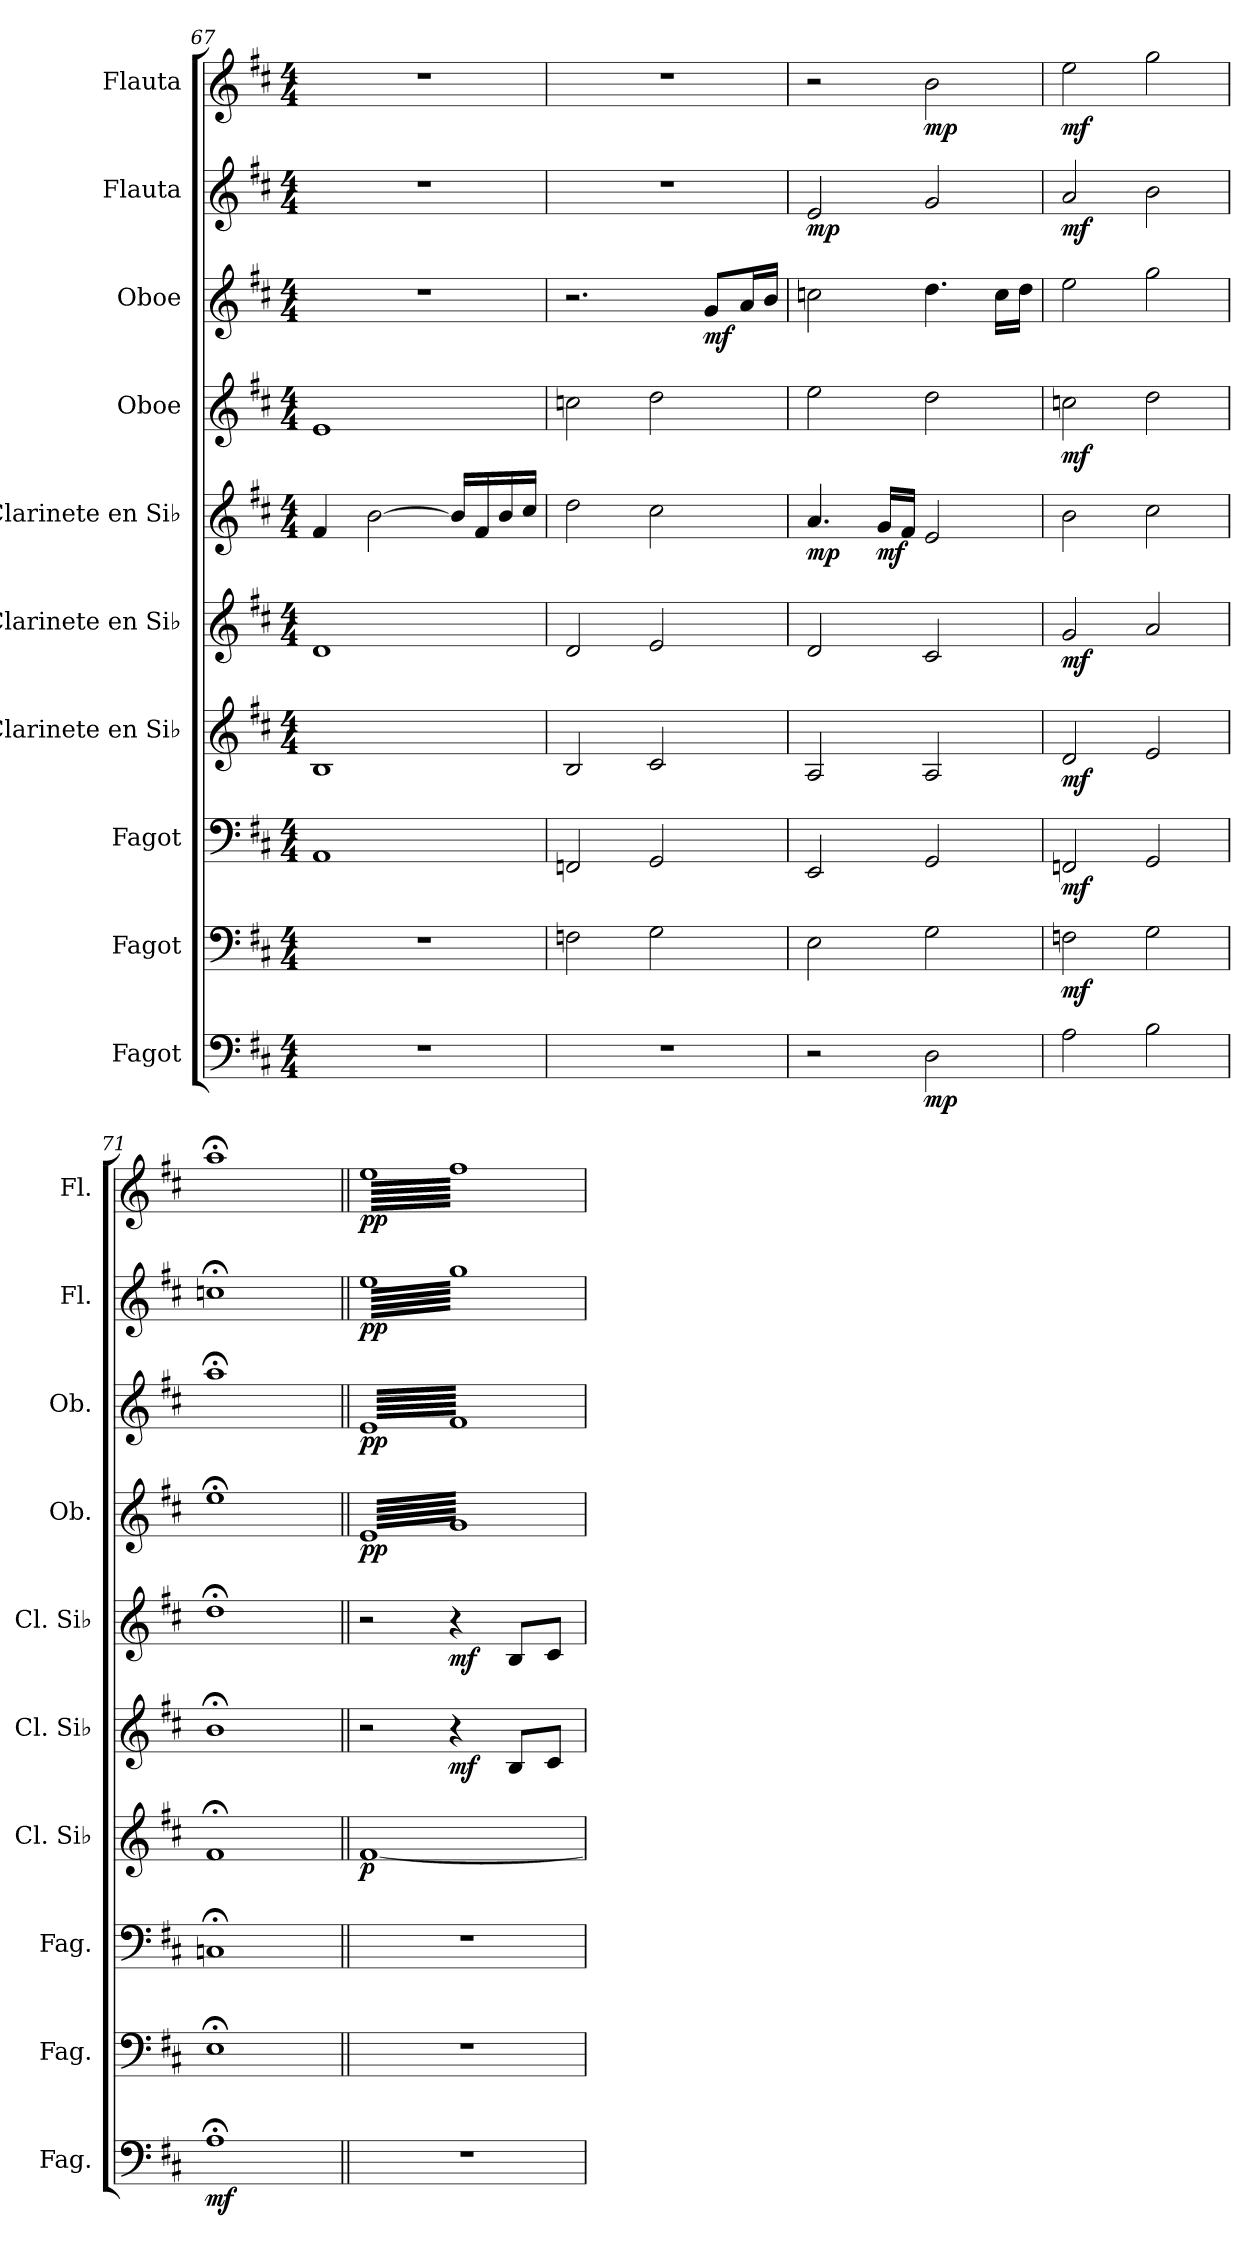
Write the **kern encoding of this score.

**kern	**dynam	**kern	**dynam	**kern	**dynam	**kern	**dynam	**kern	**dynam	**kern	**dynam	**kern	**dynam	**kern	**dynam	**kern	**dynam	**kern	**dynam
*part10	*part10	*part9	*part9	*part8	*part8	*part7	*part7	*part6	*part6	*part5	*part5	*part4	*part4	*part3	*part3	*part2	*part2	*part1	*part1
*staff10	*staff10	*staff9	*staff9	*staff8	*staff8	*staff7	*staff7	*staff6	*staff6	*staff5	*staff5	*staff4	*staff4	*staff3	*staff3	*staff2	*staff2	*staff1	*staff1
*I"Fagot	*	*I"Fagot	*	*I"Fagot	*	*I"Clarinete en Si♭	*	*I"Clarinete en Si♭	*	*I"Clarinete en Si♭	*	*I"Oboe	*	*I"Oboe	*	*I"Flauta	*	*I"Flauta	*
*I'Fag.	*	*I'Fag.	*	*I'Fag.	*	*I'Cl. Si♭	*	*I'Cl. Si♭	*	*I'Cl. Si♭	*	*I'Ob.	*	*I'Ob.	*	*I'Fl.	*	*I'Fl.	*
*clefF4	*	*clefF4	*	*clefF4	*	*clefG2	*	*clefG2	*	*clefG2	*	*clefG2	*	*clefG2	*	*clefG2	*	*clefG2	*
*	*	*	*	*	*	*ITrd1c2	*	*ITrd1c2	*	*ITrd1c2	*	*	*	*	*	*	*	*	*
*k[f#c#]	*	*k[f#c#]	*	*k[f#c#]	*	*k[]	*	*k[]	*	*k[]	*	*k[f#c#]	*	*k[f#c#]	*	*k[f#c#]	*	*k[f#c#]	*
*M4/4	*	*M4/4	*	*M4/4	*	*M4/4	*	*M4/4	*	*M4/4	*	*M4/4	*	*M4/4	*	*M4/4	*	*M4/4	*
=67	=67	=67	=67	=67	=67	=67	=67	=67	=67	=67	=67	=67	=67	=67	=67	=67	=67	=67	=67
1r	.	1r	.	1AA	.	1A	.	1c	.	4e/	.	1e	.	1r	.	1r	.	1r	.
.	.	.	.	.	.	.	.	.	.	[2a\	.	.	.	.	.	.	.	.	.
.	.	.	.	.	.	.	.	.	.	16a/LL]	.	.	.	.	.	.	.	.	.
.	.	.	.	.	.	.	.	.	.	16e/	.	.	.	.	.	.	.	.	.
.	.	.	.	.	.	.	.	.	.	16a/	.	.	.	.	.	.	.	.	.
.	.	.	.	.	.	.	.	.	.	16b/JJ	.	.	.	.	.	.	.	.	.
=68	=68	=68	=68	=68	=68	=68	=68	=68	=68	=68	=68	=68	=68	=68	=68	=68	=68	=68	=68
1r	.	2Fn\	.	2FFn/	.	2A/	.	2c/	.	2cc\	.	2ccn\	.	2.r	.	1r	.	1r	.
.	.	2G\	.	2GG/	.	2B/	.	2d/	.	2b\	.	2dd\	.	.	.	.	.	.	.
!	!	!	!	!	!	!	!	!	!	!	!	!	!	!	!LO:DY:b	!	!	!	!
.	.	.	.	.	.	.	.	.	.	.	.	.	.	8g/L	mf	.	.	.	.
.	.	.	.	.	.	.	.	.	.	.	.	.	.	16a/L	.	.	.	.	.
.	.	.	.	.	.	.	.	.	.	.	.	.	.	16b/JJ	.	.	.	.	.
=69	=69	=69	=69	=69	=69	=69	=69	=69	=69	=69	=69	=69	=69	=69	=69	=69	=69	=69	=69
!	!	!	!	!	!	!	!	!	!	!	!LO:DY:b	!	!	!	!	!	!LO:DY:b	!	!
2r	.	2E\	.	2EE/	.	2G/	.	2c/	.	4.g/	mp	2ee\	.	2ccn\	.	2e/	mp	2r	.
!	!	!	!	!	!	!	!	!	!	!	!LO:DY:b	!	!	!	!	!	!	!	!
.	.	.	.	.	.	.	.	.	.	16f/LL	mf	.	.	.	.	.	.	.	.
.	.	.	.	.	.	.	.	.	.	16e/JJ	.	.	.	.	.	.	.	.	.
!	!LO:DY:b	!	!	!	!	!	!	!	!	!	!	!	!	!	!	!	!	!	!LO:DY:b
2D\	mp	2G\	.	2GG/	.	2G/	.	2B/	.	2d/	.	2dd\	.	4.dd\	.	2g/	.	2b\	mp
.	.	.	.	.	.	.	.	.	.	.	.	.	.	16cc\LL	.	.	.	.	.
.	.	.	.	.	.	.	.	.	.	.	.	.	.	16dd\JJ	.	.	.	.	.
=70	=70	=70	=70	=70	=70	=70	=70	=70	=70	=70	=70	=70	=70	=70	=70	=70	=70	=70	=70
!	!	!	!LO:DY:b	!	!LO:DY:b	!	!LO:DY:b	!	!LO:DY:b	!	!	!	!LO:DY:b	!	!	!	!LO:DY:b	!	!LO:DY:b
2A\	.	2Fn\	mf	2FFn/	mf	2c/	mf	2f/	mf	2a\	.	2ccn\	mf	2ee\	.	2a/	mf	2ee\	mf
2B\	.	2G\	.	2GG/	.	2d/	.	2g/	.	2b\	.	2dd\	.	2gg\	.	2b\	.	2gg\	.
=71	=71	=71	=71	=71	=71	=71	=71	=71	=71	=71	=71	=71	=71	=71	=71	=71	=71	=71	=71
!	!LO:DY:b	!	!	!	!	!	!	!	!	!	!	!	!	!	!	!	!	!	!
1A;<	mf	1E;<	.	1Cn;<	.	1e;<	.	1a;<	.	1cc;<	.	1ee;<	.	1aa;<	.	1ccn;<	.	1aa;<	.
=72||	=72||	=72||	=72||	=72||	=72||	=72||	=72||	=72||	=72||	=72||	=72||	=72||	=72||	=72||	=72||	=72||	=72||	=72||	=72||
!	!	!	!	!	!	!	!LO:DY:b	!	!	!	!	!	!LO:DY:b	!	!LO:DY:b	!	!LO:DY:b	!	!LO:DY:b
*	*	*	*	*	*	*	*	*	*	*	*	*tremolo	*	*	*	*	*	*	*
*	*	*	*	*	*	*	*	*	*	*	*	*	*	*tremolo	*	*	*	*	*
*	*	*	*	*	*	*	*	*	*	*	*	*	*	*	*	*tremolo	*	*	*
*	*	*	*	*	*	*	*	*	*	*	*	*	*	*	*	*	*	*tremolo	*
1r	.	1r	.	1r	.	[1e	p	2r	.	2r	.	64eLLLL	pp	64eLLLL	pp	64eeLLLL	pp	64eeLLLL	pp
.	.	.	.	.	.	.	.	.	.	.	.	64g	.	64f#	.	64gg	.	64ff#	.
.	.	.	.	.	.	.	.	.	.	.	.	64e	.	64e	.	64ee	.	64ee	.
.	.	.	.	.	.	.	.	.	.	.	.	64g	.	64f#	.	64gg	.	64ff#	.
.	.	.	.	.	.	.	.	.	.	.	.	64e	.	64e	.	64ee	.	64ee	.
.	.	.	.	.	.	.	.	.	.	.	.	64g	.	64f#	.	64gg	.	64ff#	.
.	.	.	.	.	.	.	.	.	.	.	.	64e	.	64e	.	64ee	.	64ee	.
.	.	.	.	.	.	.	.	.	.	.	.	64g	.	64f#	.	64gg	.	64ff#	.
.	.	.	.	.	.	.	.	.	.	.	.	64e	.	64e	.	64ee	.	64ee	.
.	.	.	.	.	.	.	.	.	.	.	.	64g	.	64f#	.	64gg	.	64ff#	.
.	.	.	.	.	.	.	.	.	.	.	.	64e	.	64e	.	64ee	.	64ee	.
.	.	.	.	.	.	.	.	.	.	.	.	64g	.	64f#	.	64gg	.	64ff#	.
.	.	.	.	.	.	.	.	.	.	.	.	64e	.	64e	.	64ee	.	64ee	.
.	.	.	.	.	.	.	.	.	.	.	.	64g	.	64f#	.	64gg	.	64ff#	.
.	.	.	.	.	.	.	.	.	.	.	.	64e	.	64e	.	64ee	.	64ee	.
.	.	.	.	.	.	.	.	.	.	.	.	64g	.	64f#	.	64gg	.	64ff#	.
.	.	.	.	.	.	.	.	.	.	.	.	64e	.	64e	.	64ee	.	64ee	.
.	.	.	.	.	.	.	.	.	.	.	.	64g	.	64f#	.	64gg	.	64ff#	.
.	.	.	.	.	.	.	.	.	.	.	.	64e	.	64e	.	64ee	.	64ee	.
.	.	.	.	.	.	.	.	.	.	.	.	64g	.	64f#	.	64gg	.	64ff#	.
.	.	.	.	.	.	.	.	.	.	.	.	64e	.	64e	.	64ee	.	64ee	.
.	.	.	.	.	.	.	.	.	.	.	.	64g	.	64f#	.	64gg	.	64ff#	.
.	.	.	.	.	.	.	.	.	.	.	.	64e	.	64e	.	64ee	.	64ee	.
.	.	.	.	.	.	.	.	.	.	.	.	64g	.	64f#	.	64gg	.	64ff#	.
.	.	.	.	.	.	.	.	.	.	.	.	64e	.	64e	.	64ee	.	64ee	.
.	.	.	.	.	.	.	.	.	.	.	.	64g	.	64f#	.	64gg	.	64ff#	.
.	.	.	.	.	.	.	.	.	.	.	.	64e	.	64e	.	64ee	.	64ee	.
.	.	.	.	.	.	.	.	.	.	.	.	64g	.	64f#	.	64gg	.	64ff#	.
.	.	.	.	.	.	.	.	.	.	.	.	64e	.	64e	.	64ee	.	64ee	.
.	.	.	.	.	.	.	.	.	.	.	.	64g	.	64f#	.	64gg	.	64ff#	.
.	.	.	.	.	.	.	.	.	.	.	.	64e	.	64e	.	64ee	.	64ee	.
.	.	.	.	.	.	.	.	.	.	.	.	64g	.	64f#	.	64gg	.	64ff#	.
!	!	!	!	!	!	!	!	!	!LO:DY:b	!	!LO:DY:b	!	!	!	!	!	!	!	!
.	.	.	.	.	.	.	.	4r	mf	4r	mf	64e	.	64e	.	64ee	.	64ee	.
.	.	.	.	.	.	.	.	.	.	.	.	64g	.	64f#	.	64gg	.	64ff#	.
.	.	.	.	.	.	.	.	.	.	.	.	64e	.	64e	.	64ee	.	64ee	.
.	.	.	.	.	.	.	.	.	.	.	.	64g	.	64f#	.	64gg	.	64ff#	.
.	.	.	.	.	.	.	.	.	.	.	.	64e	.	64e	.	64ee	.	64ee	.
.	.	.	.	.	.	.	.	.	.	.	.	64g	.	64f#	.	64gg	.	64ff#	.
.	.	.	.	.	.	.	.	.	.	.	.	64e	.	64e	.	64ee	.	64ee	.
.	.	.	.	.	.	.	.	.	.	.	.	64g	.	64f#	.	64gg	.	64ff#	.
.	.	.	.	.	.	.	.	.	.	.	.	64e	.	64e	.	64ee	.	64ee	.
.	.	.	.	.	.	.	.	.	.	.	.	64g	.	64f#	.	64gg	.	64ff#	.
.	.	.	.	.	.	.	.	.	.	.	.	64e	.	64e	.	64ee	.	64ee	.
.	.	.	.	.	.	.	.	.	.	.	.	64g	.	64f#	.	64gg	.	64ff#	.
.	.	.	.	.	.	.	.	.	.	.	.	64e	.	64e	.	64ee	.	64ee	.
.	.	.	.	.	.	.	.	.	.	.	.	64g	.	64f#	.	64gg	.	64ff#	.
.	.	.	.	.	.	.	.	.	.	.	.	64e	.	64e	.	64ee	.	64ee	.
.	.	.	.	.	.	.	.	.	.	.	.	64g	.	64f#	.	64gg	.	64ff#	.
.	.	.	.	.	.	.	.	8A/L	.	8A/L	.	64e	.	64e	.	64ee	.	64ee	.
.	.	.	.	.	.	.	.	.	.	.	.	64g	.	64f#	.	64gg	.	64ff#	.
.	.	.	.	.	.	.	.	.	.	.	.	64e	.	64e	.	64ee	.	64ee	.
.	.	.	.	.	.	.	.	.	.	.	.	64g	.	64f#	.	64gg	.	64ff#	.
.	.	.	.	.	.	.	.	.	.	.	.	64e	.	64e	.	64ee	.	64ee	.
.	.	.	.	.	.	.	.	.	.	.	.	64g	.	64f#	.	64gg	.	64ff#	.
.	.	.	.	.	.	.	.	.	.	.	.	64e	.	64e	.	64ee	.	64ee	.
.	.	.	.	.	.	.	.	.	.	.	.	64g	.	64f#	.	64gg	.	64ff#	.
.	.	.	.	.	.	.	.	8B/J	.	8B/J	.	64e	.	64e	.	64ee	.	64ee	.
.	.	.	.	.	.	.	.	.	.	.	.	64g	.	64f#	.	64gg	.	64ff#	.
.	.	.	.	.	.	.	.	.	.	.	.	64e	.	64e	.	64ee	.	64ee	.
.	.	.	.	.	.	.	.	.	.	.	.	64g	.	64f#	.	64gg	.	64ff#	.
.	.	.	.	.	.	.	.	.	.	.	.	64e	.	64e	.	64ee	.	64ee	.
.	.	.	.	.	.	.	.	.	.	.	.	64g	.	64f#	.	64gg	.	64ff#	.
.	.	.	.	.	.	.	.	.	.	.	.	64e	.	64e	.	64ee	.	64ee	.
.	.	.	.	.	.	.	.	.	.	.	.	64gJJJJ	.	64f#JJJJ	.	64ggJJJJ	.	64ff#JJJJ	.
*	*	*	*	*	*	*	*	*	*	*	*	*	*	*	*	*	*	*Xtremolo	*
*	*	*	*	*	*	*	*	*	*	*	*	*	*	*	*	*Xtremolo	*	*	*
*	*	*	*	*	*	*	*	*	*	*	*	*	*	*Xtremolo	*	*	*	*	*
*	*	*	*	*	*	*	*	*	*	*	*	*Xtremolo	*	*	*	*	*	*	*
.	.	.	.	.	.	.	.	.	.	.	.	.	.	.	.	.	.	.	.
.	.	.	.	.	.	.	.	.	.	.	.	.	.	.	.	.	.	.	.
.	.	.	.	.	.	.	.	.	.	.	.	.	.	.	.	.	.	.	.
.	.	.	.	.	.	.	.	.	.	.	.	.	.	.	.	.	.	.	.
.	.	.	.	.	.	.	.	.	.	.	.	.	.	.	.	.	.	.	.
.	.	.	.	.	.	.	.	.	.	.	.	.	.	.	.	.	.	.	.
.	.	.	.	.	.	.	.	.	.	.	.	.	.	.	.	.	.	.	.
.	.	.	.	.	.	.	.	.	.	.	.	.	.	.	.	.	.	.	.
.	.	.	.	.	.	.	.	.	.	.	.	.	.	.	.	.	.	.	.
.	.	.	.	.	.	.	.	.	.	.	.	.	.	.	.	.	.	.	.
.	.	.	.	.	.	.	.	.	.	.	.	.	.	.	.	.	.	.	.
.	.	.	.	.	.	.	.	.	.	.	.	.	.	.	.	.	.	.	.
.	.	.	.	.	.	.	.	.	.	.	.	.	.	.	.	.	.	.	.
.	.	.	.	.	.	.	.	.	.	.	.	.	.	.	.	.	.	.	.
.	.	.	.	.	.	.	.	.	.	.	.	.	.	.	.	.	.	.	.
.	.	.	.	.	.	.	.	.	.	.	.	.	.	.	.	.	.	.	.
.	.	.	.	.	.	.	.	.	.	.	.	.	.	.	.	.	.	.	.
.	.	.	.	.	.	.	.	.	.	.	.	.	.	.	.	.	.	.	.
.	.	.	.	.	.	.	.	.	.	.	.	.	.	.	.	.	.	.	.
.	.	.	.	.	.	.	.	.	.	.	.	.	.	.	.	.	.	.	.
.	.	.	.	.	.	.	.	.	.	.	.	.	.	.	.	.	.	.	.
.	.	.	.	.	.	.	.	.	.	.	.	.	.	.	.	.	.	.	.
.	.	.	.	.	.	.	.	.	.	.	.	.	.	.	.	.	.	.	.
.	.	.	.	.	.	.	.	.	.	.	.	.	.	.	.	.	.	.	.
.	.	.	.	.	.	.	.	.	.	.	.	.	.	.	.	.	.	.	.
.	.	.	.	.	.	.	.	.	.	.	.	.	.	.	.	.	.	.	.
.	.	.	.	.	.	.	.	.	.	.	.	.	.	.	.	.	.	.	.
.	.	.	.	.	.	.	.	.	.	.	.	.	.	.	.	.	.	.	.
.	.	.	.	.	.	.	.	.	.	.	.	.	.	.	.	.	.	.	.
.	.	.	.	.	.	.	.	.	.	.	.	.	.	.	.	.	.	.	.
.	.	.	.	.	.	.	.	.	.	.	.	.	.	.	.	.	.	.	.
.	.	.	.	.	.	.	.	.	.	.	.	.	.	.	.	.	.	.	.
=	=	=	=	=	=	=	=	=	=	=	=	=	=	=	=	=	=	=	=
*-	*-	*-	*-	*-	*-	*-	*-	*-	*-	*-	*-	*-	*-	*-	*-	*-	*-	*-	*-
